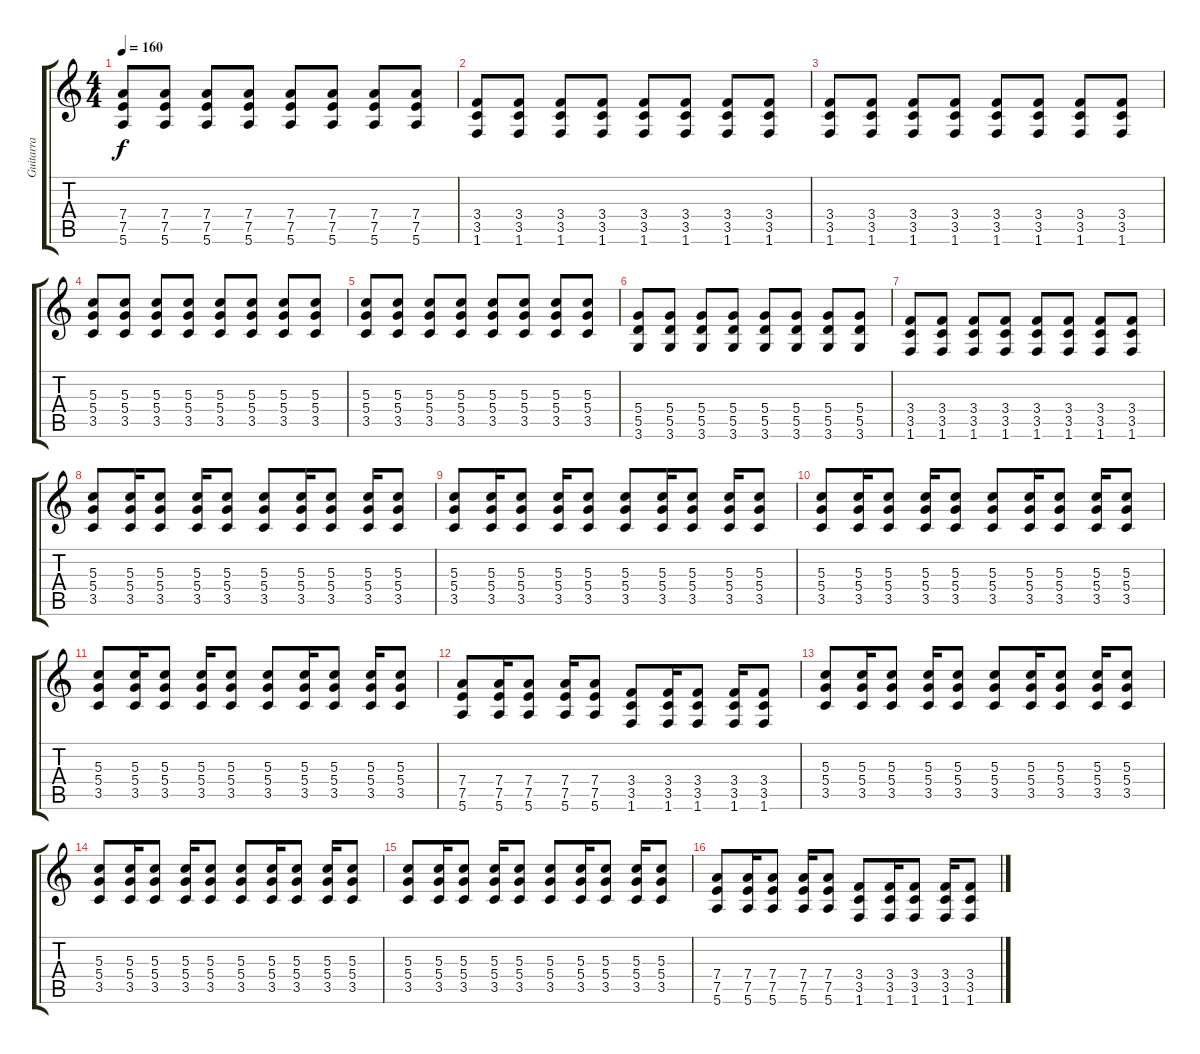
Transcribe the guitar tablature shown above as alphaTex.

\track ("Guitarra" "Guitarra") {instrument electricguitarclean}
\staff {score tabs}
\tuning (E4 B3 G3 D3 A2 E2) {hide}
\ts (4 4)
\tempo 160
\clef g2
\ks c
(7.4 7.5 5.6).8{dy f} (7.4 7.5 5.6).8 (7.4 7.5 5.6).8 (7.4 7.5 5.6).8 (7.4 7.5 5.6).8 (7.4 7.5 5.6).8 (7.4 7.5 5.6).8 (7.4 7.5 5.6).8 |
(3.4 3.5 1.6).8 (3.4 3.5 1.6).8 (3.4 3.5 1.6).8 (3.4 3.5 1.6).8 (3.4 3.5 1.6).8 (3.4 3.5 1.6).8 (3.4 3.5 1.6).8 (3.4 3.5 1.6).8 |
(3.4 3.5 1.6).8 (3.4 3.5 1.6).8 (3.4 3.5 1.6).8 (3.4 3.5 1.6).8 (3.4 3.5 1.6).8 (3.4 3.5 1.6).8 (3.4 3.5 1.6).8 (3.4 3.5 1.6).8 |
(5.3 5.4 3.5).8 (5.3 5.4 3.5).8 (5.3 5.4 3.5).8 (5.3 5.4 3.5).8 (5.3 5.4 3.5).8 (5.3 5.4 3.5).8 (5.3 5.4 3.5).8 (5.3 5.4 3.5).8 |
(5.3 5.4 3.5).8 (5.3 5.4 3.5).8 (5.3 5.4 3.5).8 (5.3 5.4 3.5).8 (5.3 5.4 3.5).8 (5.3 5.4 3.5).8 (5.3 5.4 3.5).8 (5.3 5.4 3.5).8 |
(5.4 5.5 3.6).8 (5.4 5.5 3.6).8 (5.4 5.5 3.6).8 (5.4 5.5 3.6).8 (5.4 5.5 3.6).8 (5.4 5.5 3.6).8 (5.4 5.5 3.6).8 (5.4 5.5 3.6).8 |
(3.4 3.5 1.6).8 (3.4 3.5 1.6).8 (3.4 3.5 1.6).8 (3.4 3.5 1.6).8 (3.4 3.5 1.6).8 (3.4 3.5 1.6).8 (3.4 3.5 1.6).8 (3.4 3.5 1.6).8 |
(5.3 5.4 3.5).8{instrument electricguitarclean} (5.3 5.4 3.5).16 (5.3 5.4 3.5).8 (5.3 5.4 3.5).16 (5.3 5.4 3.5).8 (5.3 5.4 3.5).8 (5.3 5.4 3.5).16 (5.3 5.4 3.5).8 (5.3 5.4 3.5).16 (5.3 5.4 3.5).8 |
(5.3 5.4 3.5).8 (5.3 5.4 3.5).16 (5.3 5.4 3.5).8 (5.3 5.4 3.5).16 (5.3 5.4 3.5).8 (5.3 5.4 3.5).8 (5.3 5.4 3.5).16 (5.3 5.4 3.5).8 (5.3 5.4 3.5).16 (5.3 5.4 3.5).8 |
(5.3 5.4 3.5).8 (5.3 5.4 3.5).16 (5.3 5.4 3.5).8 (5.3 5.4 3.5).16 (5.3 5.4 3.5).8 (5.3 5.4 3.5).8 (5.3 5.4 3.5).16 (5.3 5.4 3.5).8 (5.3 5.4 3.5).16 (5.3 5.4 3.5).8 |
(5.3 5.4 3.5).8 (5.3 5.4 3.5).16 (5.3 5.4 3.5).8 (5.3 5.4 3.5).16 (5.3 5.4 3.5).8 (5.3 5.4 3.5).8 (5.3 5.4 3.5).16 (5.3 5.4 3.5).8 (5.3 5.4 3.5).16 (5.3 5.4 3.5).8 |
(7.4 7.5 5.6).8{instrument overdrivenguitar} (7.4 7.5 5.6).16 (7.4 7.5 5.6).8 (7.4 7.5 5.6).16 (7.4 7.5 5.6).8 (3.4 3.5 1.6).8 (3.4 3.5 1.6).16 (3.4 3.5 1.6).8 (3.4 3.5 1.6).16 (3.4 3.5 1.6).8 |
(5.3 5.4 3.5).8 (5.3 5.4 3.5).16 (5.3 5.4 3.5).8 (5.3 5.4 3.5).16 (5.3 5.4 3.5).8 (5.3 5.4 3.5).8 (5.3 5.4 3.5).16 (5.3 5.4 3.5).8 (5.3 5.4 3.5).16 (5.3 5.4 3.5).8 |
(5.3 5.4 3.5).8 (5.3 5.4 3.5).16 (5.3 5.4 3.5).8 (5.3 5.4 3.5).16 (5.3 5.4 3.5).8 (5.3 5.4 3.5).8 (5.3 5.4 3.5).16 (5.3 5.4 3.5).8 (5.3 5.4 3.5).16 (5.3 5.4 3.5).8 |
(5.3 5.4 3.5).8 (5.3 5.4 3.5).16 (5.3 5.4 3.5).8 (5.3 5.4 3.5).16 (5.3 5.4 3.5).8 (5.3 5.4 3.5).8 (5.3 5.4 3.5).16 (5.3 5.4 3.5).8 (5.3 5.4 3.5).16 (5.3 5.4 3.5).8 |
(7.4 7.5 5.6).8 (7.4 7.5 5.6).16 (7.4 7.5 5.6).8 (7.4 7.5 5.6).16 (7.4 7.5 5.6).8 (3.4 3.5 1.6).8 (3.4 3.5 1.6).16 (3.4 3.5 1.6).8 (3.4 3.5 1.6).16 (3.4 3.5 1.6).8
